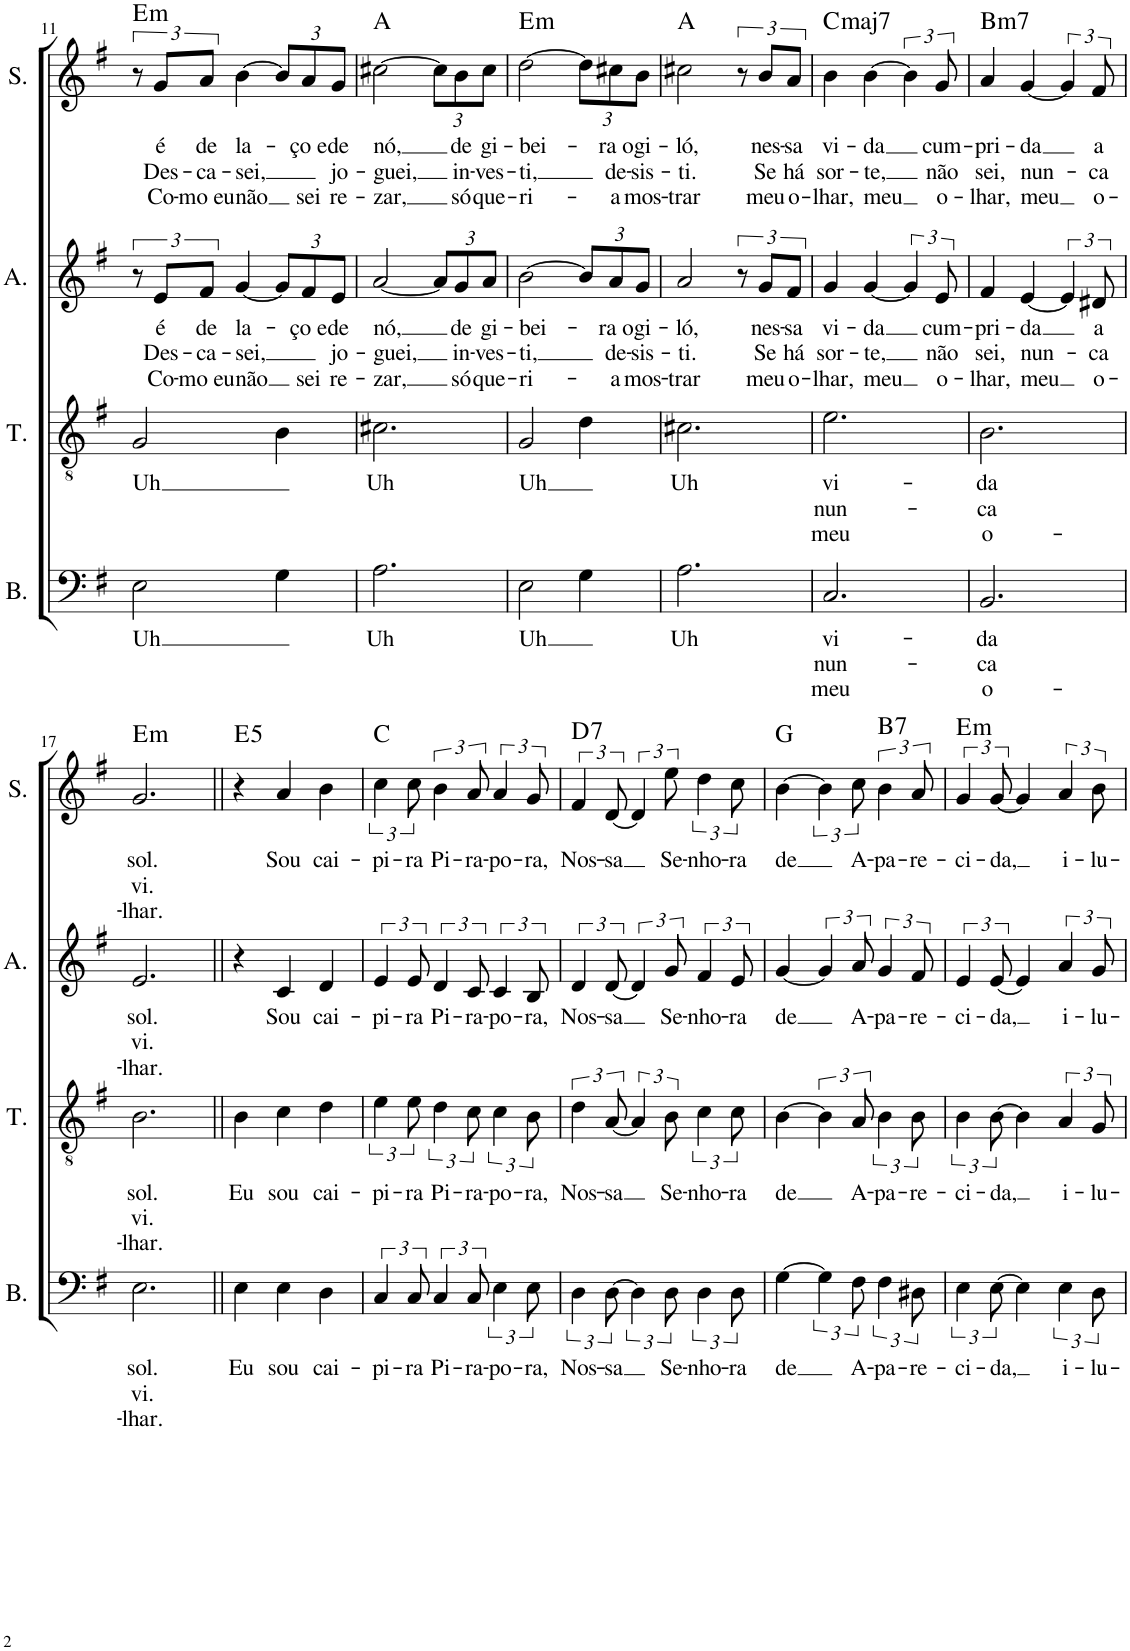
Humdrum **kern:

**kern	**text	**text	**text	**kern	**text	**text	**text	**kern	**text	**text	**text	**kern	**text	**text	**text	**harte
*part4	*part4	*part4	*part4	*part3	*part3	*part3	*part3	*part2	*part2	*part2	*part2	*part1	*part1	*part1	*part1	*part1
*staff4	*staff4	*staff4	*staff4	*staff3	*staff3	*staff3	*staff3	*staff2	*staff2	*staff2	*staff2	*staff1	*staff1	*staff1	*staff1	*
*I"Bass	*	*	*	*I"Tenor	*	*	*	*I"Alto	*	*	*	*I"Soprano	*	*	*	*
*I'B.	*	*	*	*I'T.	*	*	*	*I'A.	*	*	*	*I'S.	*	*	*	*
!!LO:PB:g=z
*clefF4	*	*	*	*clefGv2	*	*	*	*clefG2	*	*	*	*clefG2	*	*	*	*
*k[f#]	*	*	*	*k[f#]	*	*	*	*k[f#]	*	*	*	*k[f#]	*	*	*	*
*M3/4	*	*	*	*M3/4	*	*	*	*M3/4	*	*	*	*M3/4	*	*	*	*
=11	=11	=11	=11	=11	=11	=11	=11	=11	=11	=11	=11	=11	=11	=11	=11	=11
!	!LO:LY:b	!	!	!	!LO:LY:b	!	!	!	!	!	!	!	!	!	!	!LO:H:kt=m
2E\	Uh	.	.	2G/	Uh	.	.	12r	.	.	.	12r	.	.	.	E:min
!	!	!	!	!	!	!	!	!	!LO:LY:b	!LO:LY:b	!LO:LY:b	!	!LO:LY:b	!LO:LY:b	!LO:LY:b	!
.	.	.	.	.	.	.	.	12e/L	é	Des-	Co-	12g/L	é	Des-	Co-	.
!	!	!	!	!	!	!	!	!	!LO:LY:b	!LO:LY:b	!LO:LY:b	!	!LO:LY:b	!LO:LY:b	!LO:LY:b	!
.	.	.	.	.	.	.	.	12f#/J	de	-ca-	-mo eu	12a/J	de	-ca-	-mo eu	.
!	!	!	!	!	!	!	!	!	!LO:LY:b	!LO:LY:b	!LO:LY:b	!	!LO:LY:b	!LO:LY:b	!LO:LY:b	!
.	.	.	.	.	.	.	.	[4g/	la-	-sei,	não	[4b\	la-	-sei,	não	.
*	*	*	*	*	*	*	*	*Xbrackettup	*	*	*	*Xbrackettup	*	*	*	*
4G\	.	.	.	4B\	.	.	.	12g/L]	.	.	.	12b/L]	.	.	.	.
!	!	!	!	!	!	!	!	!	!LO:LY:b	!	!LO:LY:b	!	!LO:LY:b	!	!LO:LY:b	!
.	.	.	.	.	.	.	.	12f#/	-ço e	.	sei	12a/	-ço e	.	sei	.
!	!	!	!	!	!	!	!	!	!LO:LY:b	!LO:LY:b	!LO:LY:b	!	!LO:LY:b	!LO:LY:b	!LO:LY:b	!
.	.	.	.	.	.	.	.	12e/J	de	jo-	re-	12g/J	de	jo-	re-	.
=12	=12	=12	=12	=12	=12	=12	=12	=12	=12	=12	=12	=12	=12	=12	=12	=12
!	!LO:LY:b	!	!	!	!LO:LY:b	!	!	!	!LO:LY:b	!LO:LY:b	!LO:LY:b	!	!LO:LY:b	!LO:LY:b	!LO:LY:b	!
2.A\	Uh	.	.	2.c#X\	Uh	.	.	[2a/	nó,	-guei,	-zar,	[2cc#X\	nó,	-guei,	-zar,	A:maj
.	.	.	.	.	.	.	.	12a/L]	.	.	.	12cc#\L]	.	.	.	.
!	!	!	!	!	!	!	!	!	!LO:LY:b	!LO:LY:b	!LO:LY:b	!	!LO:LY:b	!LO:LY:b	!LO:LY:b	!
.	.	.	.	.	.	.	.	12g/	de	in-	só	12b\	de	in-	só	.
!	!	!	!	!	!	!	!	!	!LO:LY:b	!LO:LY:b	!LO:LY:b	!	!LO:LY:b	!LO:LY:b	!LO:LY:b	!
.	.	.	.	.	.	.	.	12a/J	gi-	-ves-	que-	12cc#\J	gi-	-ves-	que-	.
=13	=13	=13	=13	=13	=13	=13	=13	=13	=13	=13	=13	=13	=13	=13	=13	=13
!	!LO:LY:b	!	!	!	!LO:LY:b	!	!	!	!LO:LY:b	!LO:LY:b	!LO:LY:b	!	!LO:LY:b	!LO:LY:b	!LO:LY:b	!LO:H:kt=m
2E\	Uh	.	.	2G/	Uh	.	.	[2b\	-bei-	-ti,	-ri-	[2dd\	-bei-	-ti,	-ri-	E:min
4G\	.	.	.	4d\	.	.	.	12b/L]	.	.	.	12dd\L]	.	.	.	.
!	!	!	!	!	!	!	!	!	!LO:LY:b	!LO:LY:b	!LO:LY:b	!	!LO:LY:b	!LO:LY:b	!LO:LY:b	!
.	.	.	.	.	.	.	.	12a/	-ra o	de-	-a	12cc#X\	-ra o	de-	-a	.
!	!	!	!	!	!	!	!	!	!LO:LY:b	!LO:LY:b	!LO:LY:b	!	!LO:LY:b	!LO:LY:b	!LO:LY:b	!
.	.	.	.	.	.	.	.	12g/J	gi-	-sis-	mos-	12b\J	gi-	-sis-	mos-	.
=14	=14	=14	=14	=14	=14	=14	=14	=14	=14	=14	=14	=14	=14	=14	=14	=14
!	!LO:LY:b	!	!	!	!LO:LY:b	!	!	!	!LO:LY:b	!LO:LY:b	!LO:LY:b	!	!LO:LY:b	!LO:LY:b	!LO:LY:b	!
2.A\	Uh	.	.	2.c#X\	Uh	.	.	2a/	-ló,	-ti.	-trar	2cc#X\	-ló,	-ti.	-trar	A:maj
*	*	*	*	*	*	*	*	*brackettup	*	*	*	*brackettup	*	*	*	*
.	.	.	.	.	.	.	.	12r	.	.	.	12r	.	.	.	.
!	!	!	!	!	!	!	!	!	!LO:LY:b	!LO:LY:b	!LO:LY:b	!	!LO:LY:b	!LO:LY:b	!LO:LY:b	!
.	.	.	.	.	.	.	.	12g/L	nes-	Se	meu	12b/L	nes-	Se	meu	.
!	!	!	!	!	!	!	!	!	!LO:LY:b	!LO:LY:b	!LO:LY:b	!	!LO:LY:b	!LO:LY:b	!LO:LY:b	!
.	.	.	.	.	.	.	.	12f#/J	-sa	há	o-	12a/J	-sa	há	o-	.
=15	=15	=15	=15	=15	=15	=15	=15	=15	=15	=15	=15	=15	=15	=15	=15	=15
!	!LO:LY:b	!LO:LY:b	!LO:LY:b	!	!LO:LY:b	!LO:LY:b	!LO:LY:b	!	!LO:LY:b	!LO:LY:b	!LO:LY:b	!	!LO:LY:b	!LO:LY:b	!LO:LY:b	!LO:H:kt=maj7
2.C/	vi-	nun-	meu	2.e\	vi-	nun-	meu	4g/	vi-	sor-	-lhar,	4b\	vi-	sor-	-lhar,	C:maj7
!	!	!	!	!	!	!	!	!	!LO:LY:b	!LO:LY:b	!LO:LY:b	!	!LO:LY:b	!LO:LY:b	!LO:LY:b	!
.	.	.	.	.	.	.	.	[4g/	-da	-te,	meu	[4b\	-da	-te,	meu	.
.	.	.	.	.	.	.	.	6g/]	.	.	.	6b\]	.	.	.	.
!	!	!	!	!	!	!	!	!	!LO:LY:b	!LO:LY:b	!LO:LY:b	!	!LO:LY:b	!LO:LY:b	!LO:LY:b	!
.	.	.	.	.	.	.	.	12e/	cum-	não	o-	12g/	cum-	não	o-	.
=16	=16	=16	=16	=16	=16	=16	=16	=16	=16	=16	=16	=16	=16	=16	=16	=16
!	!LO:LY:b	!LO:LY:b	!LO:LY:b	!	!LO:LY:b	!LO:LY:b	!LO:LY:b	!	!LO:LY:b	!LO:LY:b	!LO:LY:b	!	!LO:LY:b	!LO:LY:b	!LO:LY:b	!LO:H:kt=m7
2.BB/	-da	-ca	o-	2.B\	-da	-ca	o-	4f#/	-pri-	sei,	-lhar,	4a/	-pri-	sei,	-lhar,	B:min7
!	!	!	!	!	!	!	!	!	!LO:LY:b	!LO:LY:b	!LO:LY:b	!	!LO:LY:b	!LO:LY:b	!LO:LY:b	!
.	.	.	.	.	.	.	.	[4e/	-da	nun-	meu	[4g/	-da	nun-	meu	.
.	.	.	.	.	.	.	.	6e/]	.	.	.	6g/]	.	.	.	.
!	!	!	!	!	!	!	!	!	!LO:LY:b	!LO:LY:b	!LO:LY:b	!	!LO:LY:b	!LO:LY:b	!LO:LY:b	!
.	.	.	.	.	.	.	.	12d#X/	a	-ca	o-	12f#/	a	-ca	o-	.
!!LO:LB:g=z
=17	=17	=17	=17	=17	=17	=17	=17	=17	=17	=17	=17	=17	=17	=17	=17	=17
!	!LO:LY:b	!LO:LY:b	!LO:LY:b	!	!LO:LY:b	!LO:LY:b	!LO:LY:b	!	!LO:LY:b	!LO:LY:b	!LO:LY:b	!	!LO:LY:b	!LO:LY:b	!LO:LY:b	!LO:H:kt=m
2.E\	sol.	vi.	-lhar.	2.B\	sol.	vi.	-lhar.	2.e/	sol.	vi.	-lhar.	2.g/	sol.	vi.	-lhar.	E:min
=18||	=18||	=18||	=18||	=18||	=18||	=18||	=18||	=18||	=18||	=18||	=18||	=18||	=18||	=18||	=18||	=18||
!	!LO:LY:b	!	!	!	!LO:LY:b	!	!	!	!	!	!	!	!	!	!	!LO:H:kt=5
4E\	Eu	.	.	4B\	Eu	.	.	4r	.	.	.	4r	.	.	.	E:(1,5)
!	!LO:LY:b	!	!	!	!LO:LY:b	!	!	!	!LO:LY:b	!	!	!	!LO:LY:b	!	!	!
4E\	sou	.	.	4c\	sou	.	.	4c/	Sou	.	.	4a/	Sou	.	.	.
!	!LO:LY:b	!	!	!	!LO:LY:b	!	!	!	!LO:LY:b	!	!	!	!LO:LY:b	!	!	!
4D\	cai-	.	.	4d\	cai-	.	.	4d/	cai-	.	.	4b\	cai-	.	.	.
=19	=19	=19	=19	=19	=19	=19	=19	=19	=19	=19	=19	=19	=19	=19	=19	=19
!	!LO:LY:b	!	!	!	!LO:LY:b	!	!	!	!LO:LY:b	!	!	!	!LO:LY:b	!	!	!
6C/	-pi-	.	.	6e\	-pi-	.	.	6e/	-pi-	.	.	6cc\	-pi-	.	.	C:maj
!	!LO:LY:b	!	!	!	!LO:LY:b	!	!	!	!LO:LY:b	!	!	!	!LO:LY:b	!	!	!
12C/	-ra	.	.	12e\	-ra	.	.	12e/	-ra	.	.	12cc\	-ra	.	.	.
!	!LO:LY:b	!	!	!	!LO:LY:b	!	!	!	!LO:LY:b	!	!	!	!LO:LY:b	!	!	!
6C/	Pi-	.	.	6d\	Pi-	.	.	6d/	Pi-	.	.	6b\	Pi-	.	.	.
!	!LO:LY:b	!	!	!	!LO:LY:b	!	!	!	!LO:LY:b	!	!	!	!LO:LY:b	!	!	!
12C/	-ra-	.	.	12c\	-ra-	.	.	12c/	-ra-	.	.	12a/	-ra-	.	.	.
!	!LO:LY:b	!	!	!	!LO:LY:b	!	!	!	!LO:LY:b	!	!	!	!LO:LY:b	!	!	!
6E\	-po-	.	.	6c\	-po-	.	.	6c/	-po-	.	.	6a/	-po-	.	.	.
!	!LO:LY:b	!	!	!	!LO:LY:b	!	!	!	!LO:LY:b	!	!	!	!LO:LY:b	!	!	!
12E\	-ra,	.	.	12B\	-ra,	.	.	12B/	-ra,	.	.	12g/	-ra,	.	.	.
=20	=20	=20	=20	=20	=20	=20	=20	=20	=20	=20	=20	=20	=20	=20	=20	=20
!	!LO:LY:b	!	!	!	!LO:LY:b	!	!	!	!LO:LY:b	!	!	!	!LO:LY:b	!	!	!LO:H:kt=7
6D\	Nos-	.	.	6d\	Nos-	.	.	6d/	Nos-	.	.	6f#/	Nos-	.	.	D:7
!	!LO:LY:b	!	!	!	!LO:LY:b	!	!	!	!LO:LY:b	!	!	!	!LO:LY:b	!	!	!
[4D\	-sa	.	.	[4A/	-sa	.	.	[4d/	-sa	.	.	[4d/	-sa	.	.	.
!	!LO:LY:b	!	!	!	!LO:LY:b	!	!	!	!LO:LY:b	!	!	!	!LO:LY:b	!	!	!
12D\	Se-	.	.	12B\	Se-	.	.	12g/	Se-	.	.	12ee\	Se-	.	.	.
!	!LO:LY:b	!	!	!	!LO:LY:b	!	!	!	!LO:LY:b	!	!	!	!LO:LY:b	!	!	!
6D\	-nho-	.	.	6c\	-nho-	.	.	6f#/	-nho-	.	.	6dd\	-nho-	.	.	.
!	!LO:LY:b	!	!	!	!LO:LY:b	!	!	!	!LO:LY:b	!	!	!	!LO:LY:b	!	!	!
12D\	-ra	.	.	12c\	-ra	.	.	12e/	-ra	.	.	12cc\	-ra	.	.	.
=21	=21	=21	=21	=21	=21	=21	=21	=21	=21	=21	=21	=21	=21	=21	=21	=21
!	!LO:LY:b	!	!	!	!LO:LY:b	!	!	!	!LO:LY:b	!	!	!	!LO:LY:b	!	!	!
[4G\	de	.	.	[4B\	de	.	.	[4g/	de	.	.	[4b\	de	.	.	G:maj
6G\]	.	.	.	6B\]	.	.	.	6g/]	.	.	.	6b\]	.	.	.	.
!	!LO:LY:b	!	!	!	!LO:LY:b	!	!	!	!LO:LY:b	!	!	!	!LO:LY:b	!	!	!
12F#\	A-	.	.	12A/	A-	.	.	12a/	A-	.	.	12cc\	A-	.	.	.
!	!LO:LY:b	!	!	!	!LO:LY:b	!	!	!	!LO:LY:b	!	!	!	!LO:LY:b	!	!	!LO:H:kt=7
6F#\	-pa-	.	.	6B\	-pa-	.	.	6g/	-pa-	.	.	6b\	-pa-	.	.	B:7
!	!LO:LY:b	!	!	!	!LO:LY:b	!	!	!	!LO:LY:b	!	!	!	!LO:LY:b	!	!	!
12D#X\	-re-	.	.	12B\	-re-	.	.	12f#/	-re-	.	.	12a/	-re-	.	.	.
=22	=22	=22	=22	=22	=22	=22	=22	=22	=22	=22	=22	=22	=22	=22	=22	=22
!	!LO:LY:b	!	!	!	!LO:LY:b	!	!	!	!LO:LY:b	!	!	!	!LO:LY:b	!	!	!LO:H:kt=m
6E\	-ci-	.	.	6B\	-ci-	.	.	6e/	-ci-	.	.	6g/	-ci-	.	.	E:min
!	!LO:LY:b	!	!	!	!LO:LY:b	!	!	!	!LO:LY:b	!	!	!	!LO:LY:b	!	!	!
[12E\	-da,	.	.	[12B\	-da,	.	.	[12e/	-da,	.	.	[12g/	-da,	.	.	.
4E\]	.	.	.	4B\]	.	.	.	4e/]	.	.	.	4g/]	.	.	.	.
!	!LO:LY:b	!	!	!	!LO:LY:b	!	!	!	!LO:LY:b	!	!	!	!LO:LY:b	!	!	!
6E\	i-	.	.	6A/	i-	.	.	6a/	i-	.	.	6a/	i-	.	.	.
!	!LO:LY:b	!	!	!	!LO:LY:b	!	!	!	!LO:LY:b	!	!	!	!LO:LY:b	!	!	!
12D\	-lu-	.	.	12G/	-lu-	.	.	12g/	-lu-	.	.	12b\	-lu-	.	.	.
=	=	=	=	=	=	=	=	=	=	=	=	=	=	=	=	=
*-	*-	*-	*-	*-	*-	*-	*-	*-	*-	*-	*-	*-	*-	*-	*-	*-
